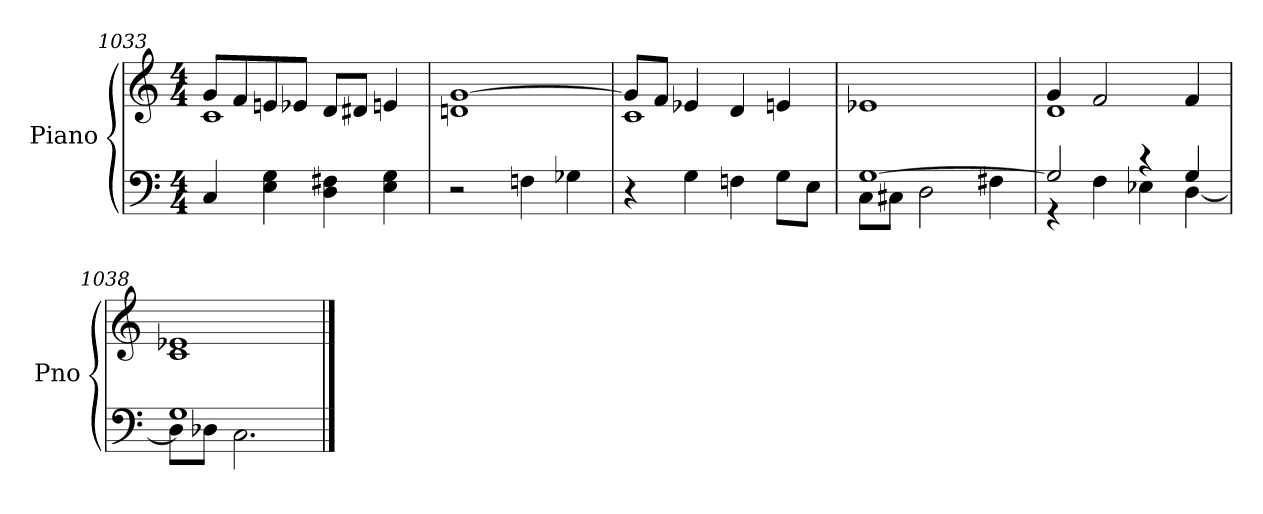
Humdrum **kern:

**kern	**kern
*part1	*part1
*staff2	*staff1
*I"Piano	*
*I'Pno	*
!!LO:PB:g=z
*clefF4	*clefG2
*k[]	*k[]
*M4/4	*M4/4
=1033	=1033
*	*^
4C/	8g/L	1c
.	8f/	.
4E\ 4G\	8en/	.
.	8e-X/J	.
4D\ 4F#X\	8d/L	.
.	8d#X/J	.
4E\ 4G\	4en/	.
=1034	=1034	=1034
2r	[1g	1dn
4Fn\	.	.
4G-X\	.	.
=1035	=1035	=1035
4r	8g/L]	1c
.	8f/J	.
4G\	4e-X/	.
4Fn\	4d/	.
8G\L	4en/	.
8E\J	.	.
*	*v	*v
=1036	=1036
*^	*
[1G	8C\L	1e-X
.	8C#X\J	.
.	2D\	.
.	4F#X\	.
=1037	=1037	=1037
*	*	*^
2G/]	4rGG	4g/	1d
.	4F\	2f/	.
4rc	4E-X\	.	.
4G/	[4D\	4f/	.
*	*	*v	*v
=1038	=1038	=1038
1G	8D\L]	1c 1e-X
.	8D-X\J	.
.	2.C\	.
*v	*v	*
==	==
*-	*-
